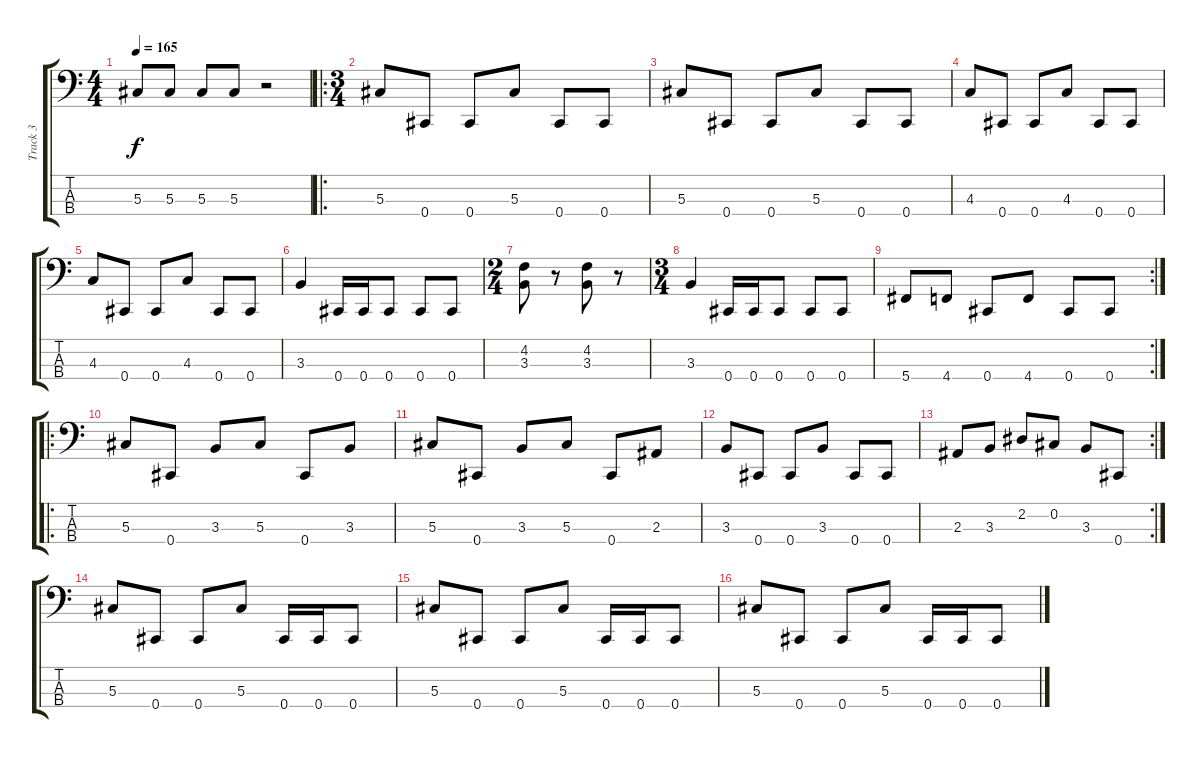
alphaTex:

\track ("Track 3" "Track 3") {instrument electricbassfinger}
\staff {score tabs}
\tuning (Gb2 Db2 Ab1 Db1) {hide}
\ts (4 4)
\tempo 165
\clef f4
\ks c
5.3.8{dy f} 5.3.8 5.3.8 5.3.8 r.2 |
\ro
\ts (3 4)
5.3.8 0.4.8 0.4.8 5.3.8 0.4.8 0.4.8 |
5.3.8 0.4.8 0.4.8 5.3.8 0.4.8 0.4.8 |
4.3.8 0.4.8 0.4.8 4.3.8 0.4.8 0.4.8 |
4.3.8 0.4.8 0.4.8 4.3.8 0.4.8 0.4.8 |
3.3.4 0.4.16 0.4.16 0.4.8 0.4.8 0.4.8 |
\ts (2 4)
(4.2 3.3).8 r.8 (4.2 3.3).8 r.8 |
\ts (3 4)
3.3.4 0.4.16 0.4.16 0.4.8 0.4.8 0.4.8 |
\rc 2
5.4.8 4.4.8 0.4.8 4.4.8 0.4.8 0.4.8 |
\ro
5.3.8 0.4.8 3.3.8 5.3.8 0.4.8 3.3.8 |
5.3.8 0.4.8 3.3.8 5.3.8 0.4.8 2.3.8 |
3.3.8 0.4.8 0.4.8 3.3.8 0.4.8 0.4.8 |
\rc 2
2.3.8 3.3.8 2.2.8 0.2.8 3.3.8 0.4.8 |
5.3.8 0.4.8 0.4.8 5.3.8 0.4.16 0.4.16 0.4.8 |
5.3.8 0.4.8 0.4.8 5.3.8 0.4.16 0.4.16 0.4.8 |
5.3.8 0.4.8 0.4.8 5.3.8 0.4.16 0.4.16 0.4.8
